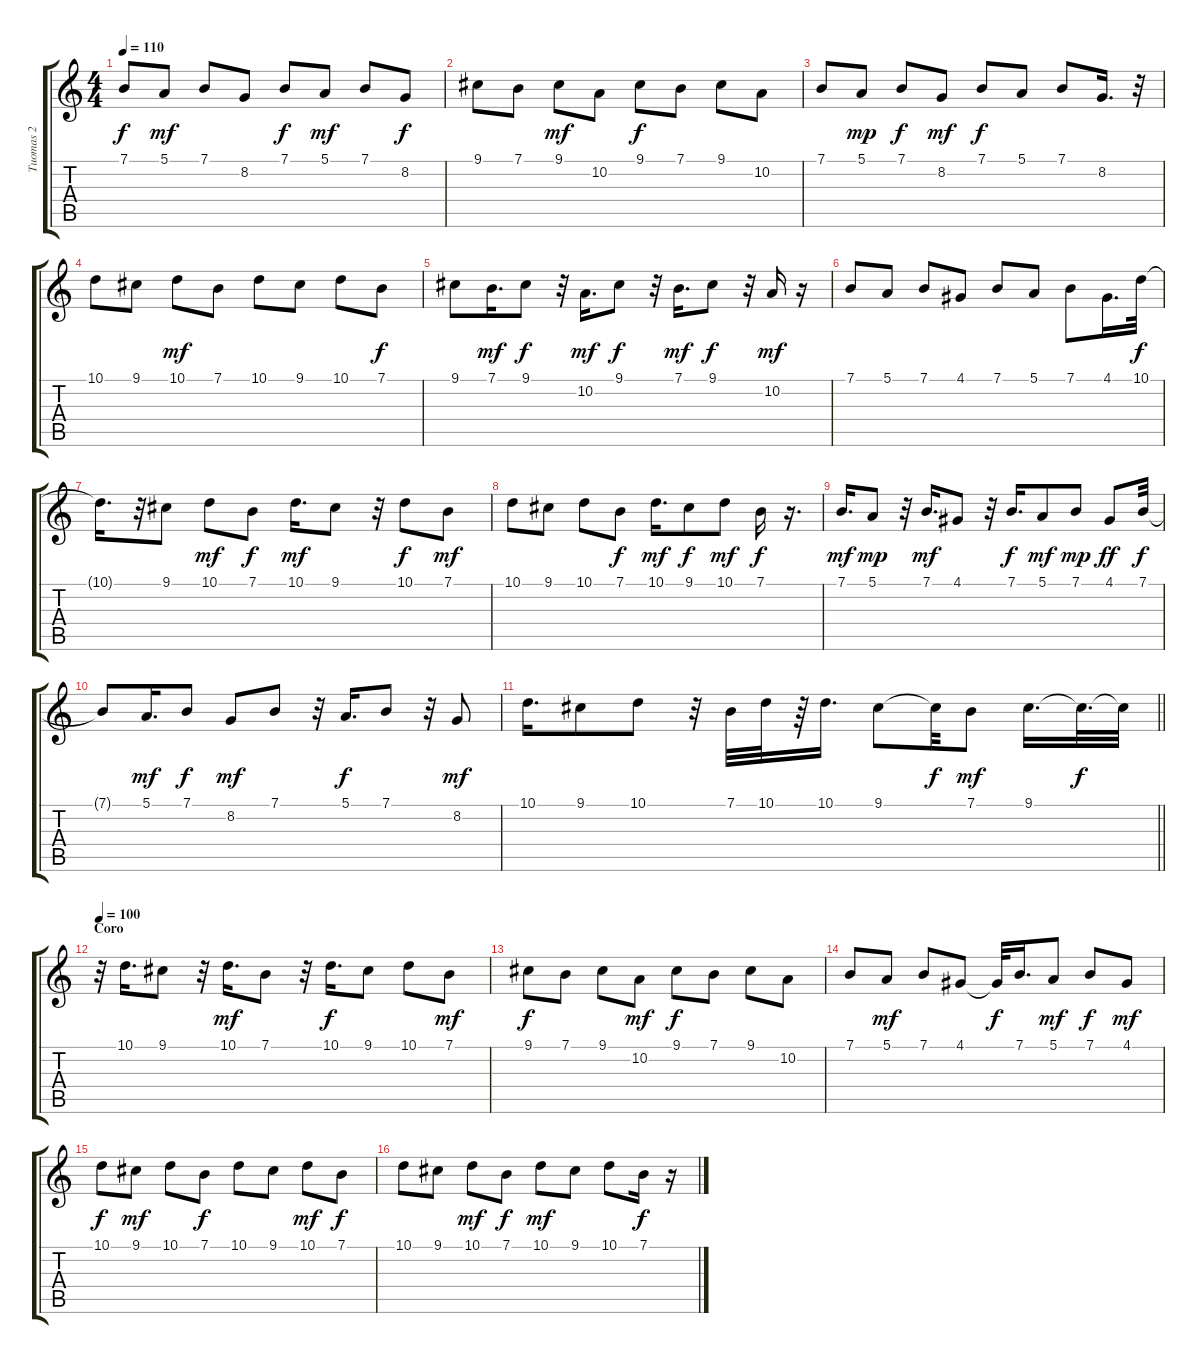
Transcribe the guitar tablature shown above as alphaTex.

\track ("Tuomas 2" "Tuomas 2") {instrument acousticgrandpiano}
\staff {score tabs}
\tuning (E4 B3 G3 D3 A2 E2) {hide}
\ts (4 4)
\tempo 110
\clef g2
\ks c
7.1.8{dy f} 5.1.8{dy mf} 7.1.8 8.2.8 7.1.8{dy f} 5.1.8{dy mf} 7.1.8 8.2.8{dy f} |
9.1.8 7.1.8 9.1.8{dy mf} 10.2.8 9.1.8{dy f} 7.1.8 9.1.8 10.2.8 |
7.1.8 5.1.8{dy mp} 7.1.8{dy f} 8.2.8{dy mf} 7.1.8{dy f} 5.1.8 7.1.8 8.2.16{d} r.32 |
10.1.8 9.1.8 10.1.8{dy mf} 7.1.8 10.1.8 9.1.8 10.1.8 7.1.8{dy f} |
9.1.8 7.1.16{d dy mf} 9.1.8{dy f} r.32 10.2.16{d dy mf} 9.1.8{dy f} r.32 7.1.16{d dy mf} 9.1.8{dy f} r.32 10.2.16{dy mf} r.16 |
7.1.8 5.1.8 7.1.8 4.1.8 7.1.8 5.1.8 7.1.8 4.1.16{d} 10.1.32{dy f} |
10.1{t}.16{d} r.32 9.1.8 10.1.8{dy mf} 7.1.8{dy f} 10.1.16{d dy mf} 9.1.8 r.32 10.1.8{dy f} 7.1.8{dy mf} |
10.1.8 9.1.8 10.1.8 7.1.8{dy f} 10.1.16{d dy mf} 9.1.8{dy f} 10.1.8{dy mf} 7.1.16{dy f} r.16{d} |
7.1.16{d dy mf} 5.1.8{dy mp} r.32 7.1.16{d dy mf} 4.1.8 r.32 7.1.16{d dy f} 5.1.8{dy mf} 7.1.8{dy mp} 4.1.8{dy ff} 7.1.32{dy f} |
7.1{t}.8 5.1.16{d dy mf} 7.1.8{dy f} 8.2.8{dy mf} 7.1.8 r.32 5.1.16{d dy f} 7.1.8 r.32 8.2.8{dy mf} |
\barLineRight lightlight
10.1.16{d} 9.1.8 10.1.8 r.32 7.1.32 10.1.32 r.64 10.1.16{d} 9.1.8 9.1{t}.32{dy f} 7.1.8{dy mf} 9.1.16{d} 9.1{t}.32{d dy f} 9.1{t}.32 |
\section ("" "Coro")
\tempo 100
r.32 10.1.16{d} 9.1.8 r.32 10.1.16{d dy mf} 7.1.8 r.32 10.1.16{d dy f} 9.1.8 10.1.8 7.1.8{dy mf} |
9.1.8{dy f} 7.1.8 9.1.8 10.2.8{dy mf} 9.1.8{dy f} 7.1.8 9.1.8 10.2.8 |
7.1.8 5.1.8{dy mf} 7.1.8 4.1.8 4.1{t}.32{dy f} 7.1.16{d} 5.1.8{dy mf} 7.1.8{dy f} 4.1.8{dy mf} |
10.1.8{dy f} 9.1.8{dy mf} 10.1.8 7.1.8{dy f} 10.1.8 9.1.8 10.1.8{dy mf} 7.1.8{dy f} |
10.1.8 9.1.8 10.1.8{dy mf} 7.1.8{dy f} 10.1.8{dy mf} 9.1.8 10.1.8 7.1.16{dy f} r.16
